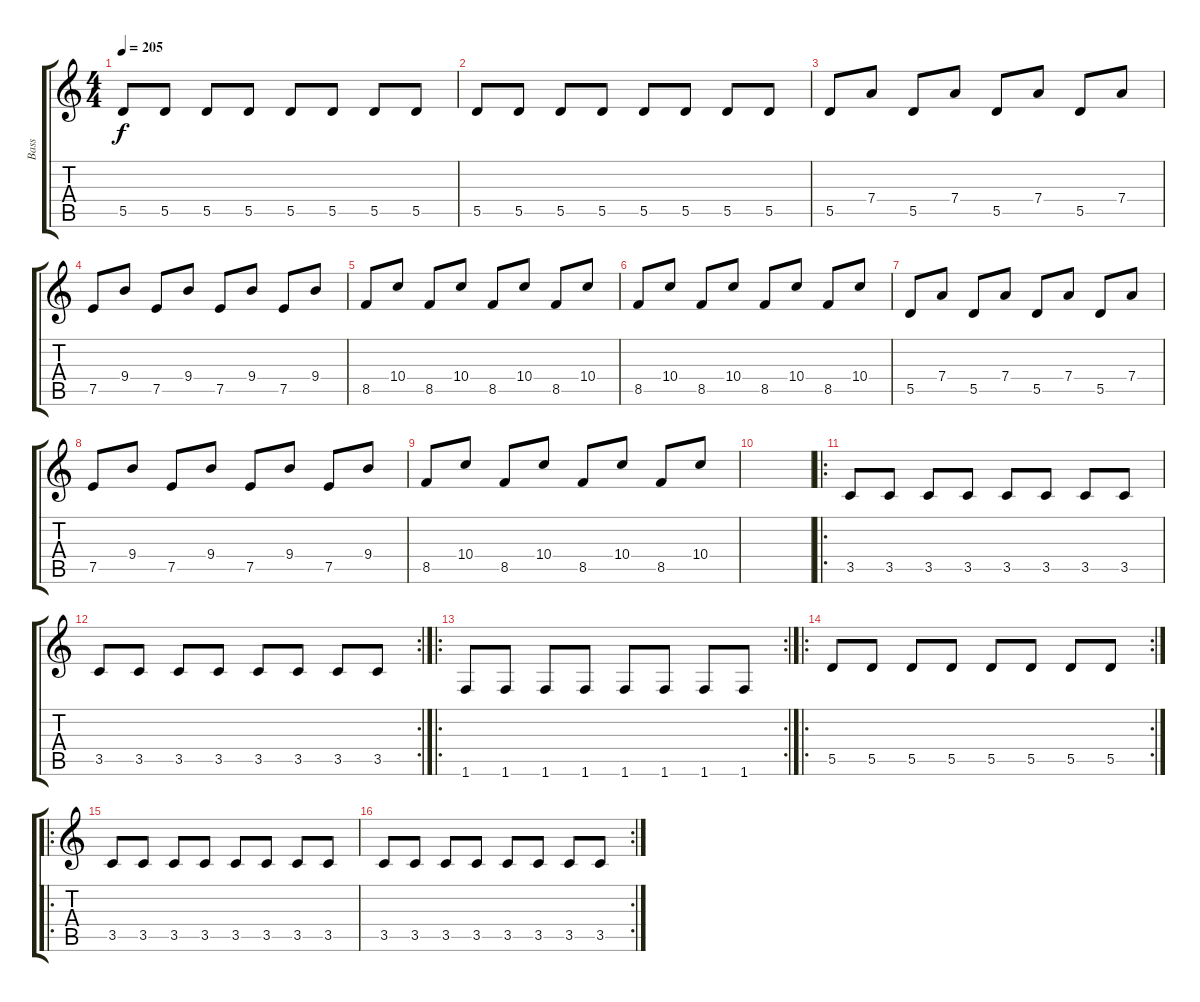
\track ("Bass" "Bass") {instrument electricbassfinger}
\staff {score tabs}
\tuning (E4 B3 G3 D3 A2 E2) {hide}
\ts (4 4)
\tempo 205
\clef g2
\ks c
5.5.8{dy f} 5.5.8 5.5.8 5.5.8 5.5.8 5.5.8 5.5.8 5.5.8 |
5.5.8 5.5.8 5.5.8 5.5.8 5.5.8 5.5.8 5.5.8 5.5.8 |
5.5.8 7.4.8 5.5.8 7.4.8 5.5.8 7.4.8 5.5.8 7.4.8 |
7.5.8 9.4.8 7.5.8 9.4.8 7.5.8 9.4.8 7.5.8 9.4.8 |
8.5.8 10.4.8 8.5.8 10.4.8 8.5.8 10.4.8 8.5.8 10.4.8 |
8.5.8 10.4.8 8.5.8 10.4.8 8.5.8 10.4.8 8.5.8 10.4.8 |
5.5.8 7.4.8 5.5.8 7.4.8 5.5.8 7.4.8 5.5.8 7.4.8 |
7.5.8 9.4.8 7.5.8 9.4.8 7.5.8 9.4.8 7.5.8 9.4.8 |
8.5.8 10.4.8 8.5.8 10.4.8 8.5.8 10.4.8 8.5.8 10.4.8 |
|
\ro
3.5.8 3.5.8 3.5.8 3.5.8 3.5.8 3.5.8 3.5.8 3.5.8 |
\rc 2
3.5.8 3.5.8 3.5.8 3.5.8 3.5.8 3.5.8 3.5.8 3.5.8 |
\ro
\rc 2
1.6.8 1.6.8 1.6.8 1.6.8 1.6.8 1.6.8 1.6.8 1.6.8 |
\ro
\rc 2
5.5.8 5.5.8 5.5.8 5.5.8 5.5.8 5.5.8 5.5.8 5.5.8 |
\ro
3.5.8 3.5.8 3.5.8 3.5.8 3.5.8 3.5.8 3.5.8 3.5.8 |
\rc 2
3.5.8 3.5.8 3.5.8 3.5.8 3.5.8 3.5.8 3.5.8 3.5.8
